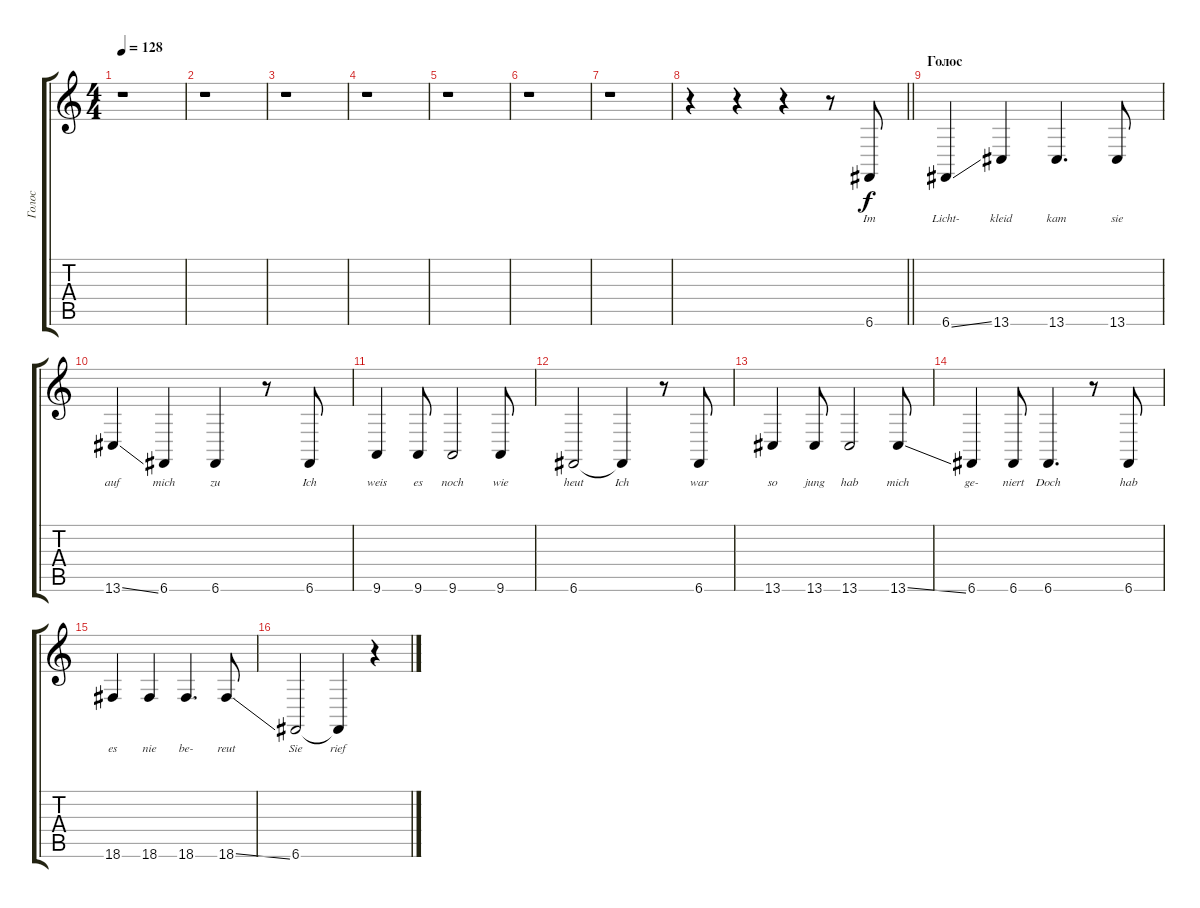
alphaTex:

\track ("Голос" "Голос") {instrument lead6voice}
\staff {score tabs}
\tuning (D4 A3 F3 C3 G2 C2) {hide}
\ts (4 4)
\tempo 128
\clef g2
\ks c
r.1{dy f instrument lead6voice} |
r.1 |
r.1 |
r.1 |
r.1 |
r.1 |
r.1 |
\barLineRight lightlight
r.4 r.4 r.4 r.8 6.6.8{lyrics (0 "Im") lyrics (1 "") lyrics (2 "") lyrics (3 "") lyrics (4 "")} |
\section ("" "Голос")
6.6{ss}.4{lyrics (0 "Licht-") lyrics (1 "") lyrics (2 "") lyrics (3 "") lyrics (4 "")} 13.6.4{lyrics (0 "kleid") lyrics (1 "") lyrics (2 "") lyrics (3 "") lyrics (4 "")} 13.6.4{d lyrics (0 "kam") lyrics (1 "") lyrics (2 "") lyrics (3 "") lyrics (4 "")} 13.6.8{lyrics (0 "sie") lyrics (1 "") lyrics (2 "") lyrics (3 "") lyrics (4 "")} |
13.6{ss}.4{lyrics (0 "auf") lyrics (1 "") lyrics (2 "") lyrics (3 "") lyrics (4 "")} 6.6.4{lyrics (0 "mich") lyrics (1 "") lyrics (2 "") lyrics (3 "") lyrics (4 "")} 6.6.4{lyrics (0 "zu") lyrics (1 "") lyrics (2 "") lyrics (3 "") lyrics (4 "")} r.8 6.6.8{lyrics (0 "Ich") lyrics (1 "") lyrics (2 "") lyrics (3 "") lyrics (4 "")} |
9.6.4{lyrics (0 "weis") lyrics (1 "") lyrics (2 "") lyrics (3 "") lyrics (4 "")} 9.6.8{lyrics (0 "es") lyrics (1 "") lyrics (2 "") lyrics (3 "") lyrics (4 "")} 9.6.2{lyrics (0 "noch") lyrics (1 "") lyrics (2 "") lyrics (3 "") lyrics (4 "")} 9.6.8{lyrics (0 "wie") lyrics (1 "") lyrics (2 "") lyrics (3 "") lyrics (4 "")} |
6.6.2{lyrics (0 "heut") lyrics (1 "") lyrics (2 "") lyrics (3 "") lyrics (4 "")} 6.6{t}.4{lyrics (0 "Ich") lyrics (1 "") lyrics (2 "") lyrics (3 "") lyrics (4 "")} r.8 6.6.8{lyrics (0 "war") lyrics (1 "") lyrics (2 "") lyrics (3 "") lyrics (4 "")} |
13.6.4{lyrics (0 "so") lyrics (1 "") lyrics (2 "") lyrics (3 "") lyrics (4 "")} 13.6.8{lyrics (0 "jung") lyrics (1 "") lyrics (2 "") lyrics (3 "") lyrics (4 "")} 13.6.2{lyrics (0 "hab") lyrics (1 "") lyrics (2 "") lyrics (3 "") lyrics (4 "")} 13.6{ss}.8{lyrics (0 "mich") lyrics (1 "") lyrics (2 "") lyrics (3 "") lyrics (4 "")} |
6.6.4{lyrics (0 "ge-") lyrics (1 "") lyrics (2 "") lyrics (3 "") lyrics (4 "")} 6.6.8{lyrics (0 "niert") lyrics (1 "") lyrics (2 "") lyrics (3 "") lyrics (4 "")} 6.6.4{d lyrics (0 "Doch") lyrics (1 "") lyrics (2 "") lyrics (3 "") lyrics (4 "")} r.8 6.6.8{lyrics (0 "hab") lyrics (1 "") lyrics (2 "") lyrics (3 "") lyrics (4 "")} |
18.6.4{lyrics (0 "es") lyrics (1 "") lyrics (2 "") lyrics (3 "") lyrics (4 "")} 18.6.4{lyrics (0 "nie") lyrics (1 "") lyrics (2 "") lyrics (3 "") lyrics (4 "")} 18.6.4{d lyrics (0 "be-") lyrics (1 "") lyrics (2 "") lyrics (3 "") lyrics (4 "")} 18.6{ss}.8{lyrics (0 "reut") lyrics (1 "") lyrics (2 "") lyrics (3 "") lyrics (4 "")} |
6.6.2{lyrics (0 "Sie") lyrics (1 "") lyrics (2 "") lyrics (3 "") lyrics (4 "")} 6.6{t}.4{lyrics (0 "rief") lyrics (1 "") lyrics (2 "") lyrics (3 "") lyrics (4 "")} r.4
